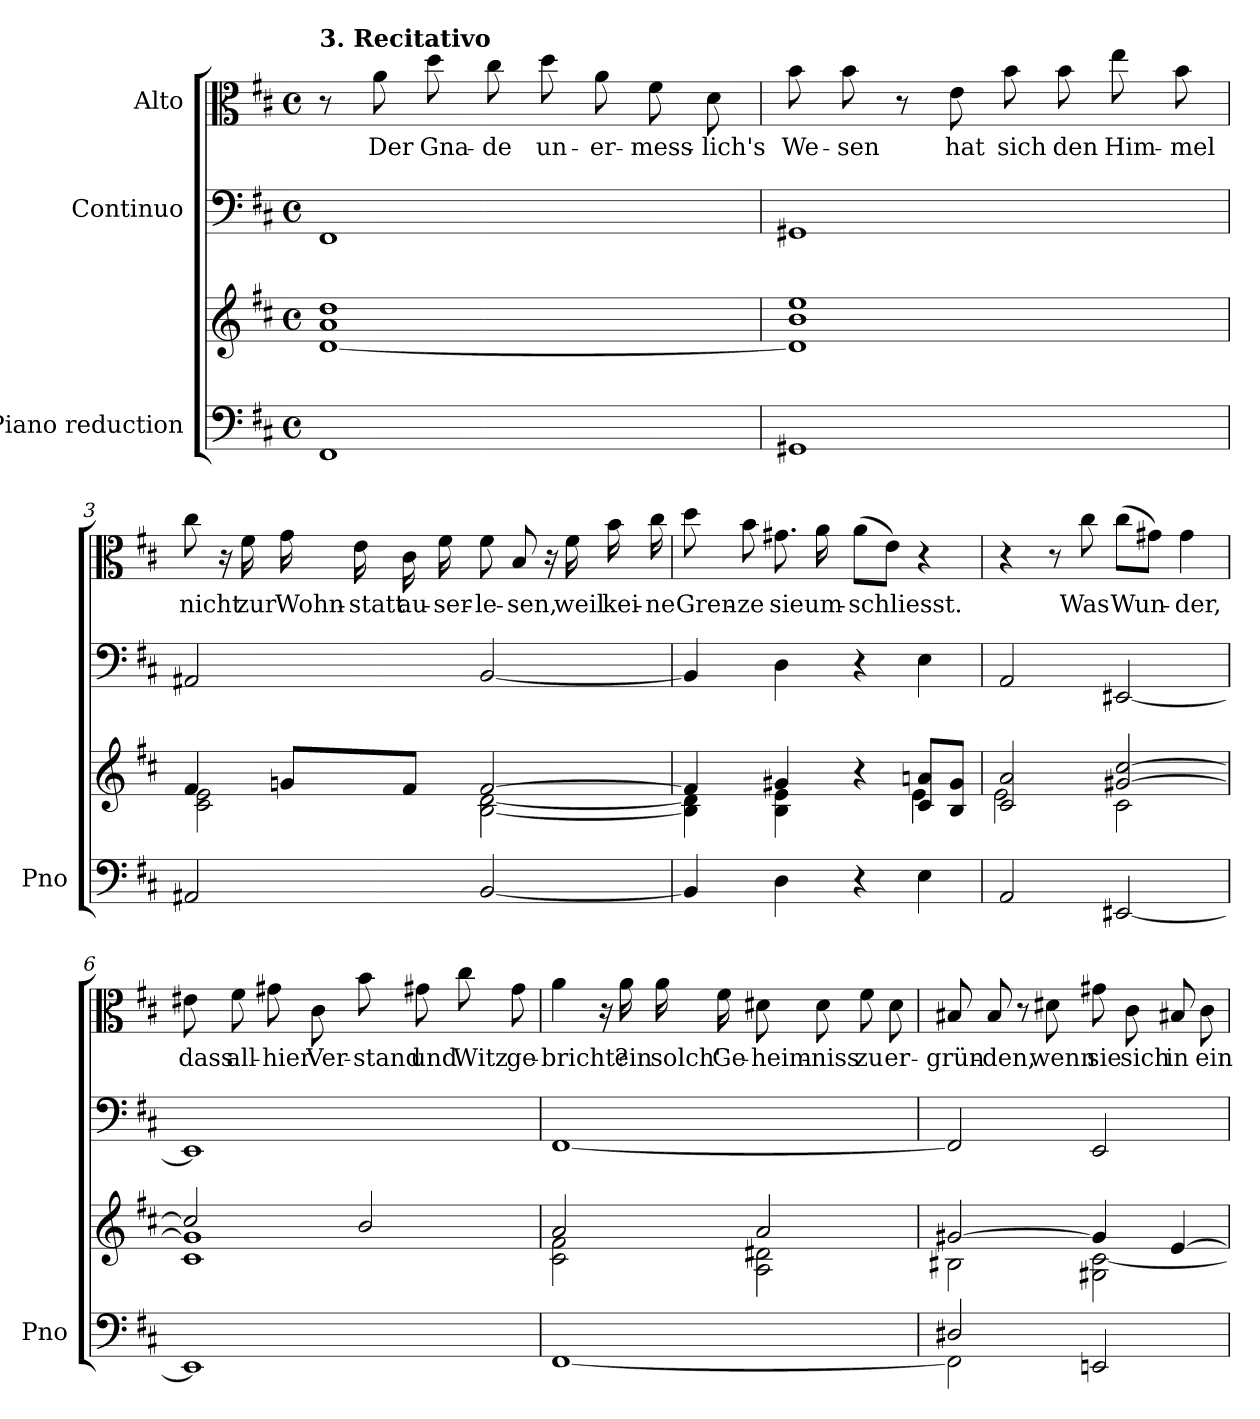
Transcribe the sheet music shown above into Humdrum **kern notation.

**kern	**kern	**kern	**kern	**text
*part3	*part3	*part2	*part1	*part1
*staff4	*staff3	*staff2	*staff1	*staff1
*I"Piano reduction	*	*I"Continuo	*I"Alto	*
*I'Pno	*	*	*	*
*clefF4	*clefG2	*clefF4	*clefC3	*
*k[f#c#]	*k[f#c#]	*k[f#c#]	*k[f#c#]	*
*M4/4	*M4/4	*M4/4	*M4/4	*
*met(c)	*met(c)	*met(c)	*met(c)	*
=1	=1	=1	=1	=1
*	*^	*	*	*
!	!	!	!	!LO:TX:a:B:t=3. Recitativo	!
1FF#	1a 1dd	[1d	1FF#	8r	.
!	!	!	!	!	!LO:LY:b
.	.	.	.	8a\	Der
!	!	!	!	!	!LO:LY:b
.	.	.	.	8dd\	Gna-
!	!	!	!	!	!LO:LY:b
.	.	.	.	8cc#\	-de
!	!	!	!	!	!LO:LY:b
.	.	.	.	8dd\	un-
!	!	!	!	!	!LO:LY:b
.	.	.	.	8a\	-er-
!	!	!	!	!	!LO:LY:b
.	.	.	.	8f#\	-mess-
!	!	!	!	!	!LO:LY:b
.	.	.	.	8d\	-lich's
=2	=2	=2	=2	=2	=2
!	!	!	!	!	!LO:LY:b
1GG#X	1b 1ee	1d]	1GG#X	8b\	We-
!	!	!	!	!	!LO:LY:b
.	.	.	.	8b\	-sen
.	.	.	.	8r	.
!	!	!	!	!	!LO:LY:b
.	.	.	.	8e\	hat
!	!	!	!	!	!LO:LY:b
.	.	.	.	8b\	sich
!	!	!	!	!	!LO:LY:b
.	.	.	.	8b\	den
!	!	!	!	!	!LO:LY:b
.	.	.	.	8ee\	Him-
!	!	!	!	!	!LO:LY:b
.	.	.	.	8b\	-mel
=3	=3	=3	=3	=3	=3
!	!	!	!	!	!LO:LY:b
2AA#X/	4f#/	2c#\ 2e\	2AA#X/	8cc#\	nicht
.	.	.	.	16r	.
!	!	!	!	!	!LO:LY:b
.	.	.	.	16f#\	zur
!	!	!	!	!	!LO:LY:b
.	8gn/L	.	.	16g\	Wohn-
!	!	!	!	!	!LO:LY:b
.	.	.	.	16e\	-statt
!	!	!	!	!	!LO:LY:b
.	8f#/J	.	.	16c#\	au-
!	!	!	!	!	!LO:LY:b
.	.	.	.	16f#\	-ser-
!	!	!	!	!	!LO:LY:b
[2BB/	[2f#/	[2B\ [2d\	[2BB/	8f#\	-le-
!	!	!	!	!	!LO:LY:b
.	.	.	.	8B/	-sen,
.	.	.	.	16r	.
!	!	!	!	!	!LO:LY:b
.	.	.	.	16f#\	weil
!	!	!	!	!	!LO:LY:b
.	.	.	.	16b\	kei-
!	!	!	!	!	!LO:LY:b
.	.	.	.	16cc#\	-ne
!!LO:LB:g=z
=4	=4	=4	=4	=4	=4
!	!	!	!	!	!LO:LY:b
4BB/]	4f#/]	4B\] 4d\]	4BB/]	8dd\	Gren-
!	!	!	!	!	!LO:LY:b
.	.	.	.	8b\	-ze
!	!	!	!	!	!LO:LY:b
4D\	4g#X/	4B\ 4e\	4D\	8.g#X\	sie
!	!	!	!	!	!LO:LY:b
.	.	.	.	16a\	um-
!	!	!	!	!	!LO:LY:b
4r	4r	4ryy	4r	(>8a\L	-schliesst.
.	.	.	.	8e\J)	.
4E\	8c#/ 8an/L	4e\	4E\	4r	.
.	8B/ 8g#/J	.	.	.	.
=5	=5	=5	=5	=5	=5
2AA/	2c#/ 2a/	2e\	2AA/	4r	.
.	.	.	.	8r	.
!	!	!	!	!	!LO:LY:b
.	.	.	.	8cc#\	Was
!	!	!	!	!	!LO:LY:b
[2EE#X/	[2g#X/ [2cc#/	2c#\	[2EE#X/	(>8cc#\L	Wun-
.	.	.	.	8g#X\J)	.
!	!	!	!	!	!LO:LY:b
.	.	.	.	4g#\	-der,
=6	=6	=6	=6	=6	=6
!	!	!	!	!	!LO:LY:b
1EE#]	2cc#/]	1c# 1g#]	1EE#]	8e#X\	dass
!	!	!	!	!	!LO:LY:b
.	.	.	.	8f#\	all-
!	!	!	!	!	!LO:LY:b
.	.	.	.	8g#X\	-hier
!	!	!	!	!	!LO:LY:b
.	.	.	.	8c#\	Ver-
!	!	!	!	!	!LO:LY:b
.	2b/	.	.	8b\	-stand
!	!	!	!	!	!LO:LY:b
.	.	.	.	8g#X\	und
!	!	!	!	!	!LO:LY:b
.	.	.	.	8cc#\	Witz
!	!	!	!	!	!LO:LY:b
.	.	.	.	8g#\	ge-
!!LO:LB:g=z
=7	=7	=7	=7	=7	=7
!	!	!	!	!	!LO:LY:b
[1FF#	2a/	2c#\ 2f#\	[1FF#	4a\	-bricht?
.	.	.	.	16r	.
!	!	!	!	!	!LO:LY:b
.	.	.	.	16a\	ein
!	!	!	!	!	!LO:LY:b
.	.	.	.	16a\	solch'
!	!	!	!	!	!LO:LY:b
.	.	.	.	16f#\	Ge-
!	!	!	!	!	!LO:LY:b
.	2a/	2A\ 2d#X\	.	8d#X\	-heim-
!	!	!	!	!	!LO:LY:b
.	.	.	.	8d#\	-niss
!	!	!	!	!	!LO:LY:b
.	.	.	.	8f#\	zu
!	!	!	!	!	!LO:LY:b
.	.	.	.	8d#\	er-
=8	=8	=8	=8	=8	=8
*^	*	*	*	*	*
!	!	!	!	!	!	!LO:LY:b
2D#X/	2FF#\]	[2g#X/	2B#X\	2FF#/]	8B#X/	-grün-
!	!	!	!	!	!	!LO:LY:b
.	.	.	.	.	8B#/	-den,
.	.	.	.	.	8r	.
!	!	!	!	!	!	!LO:LY:b
.	.	.	.	.	8d#X\	wenn
!	!	!	!	!	!	!LO:LY:b
2ryy	2EEn/	4g#/]	2G#X\ [2c#\	2EE/	8g#X\	sie
!	!	!	!	!	!	!LO:LY:b
.	.	.	.	.	8c#\	sich
!	!	!	!	!	!	!LO:LY:b
.	.	[4e/	.	.	8B#X/	in
!	!	!	!	!	!	!LO:LY:b
.	.	.	.	.	8c#\	ein
*v	*v	*	*	*	*	*
*	*v	*v	*	*	*
=	=	=	=	=
*-	*-	*-	*-	*-
